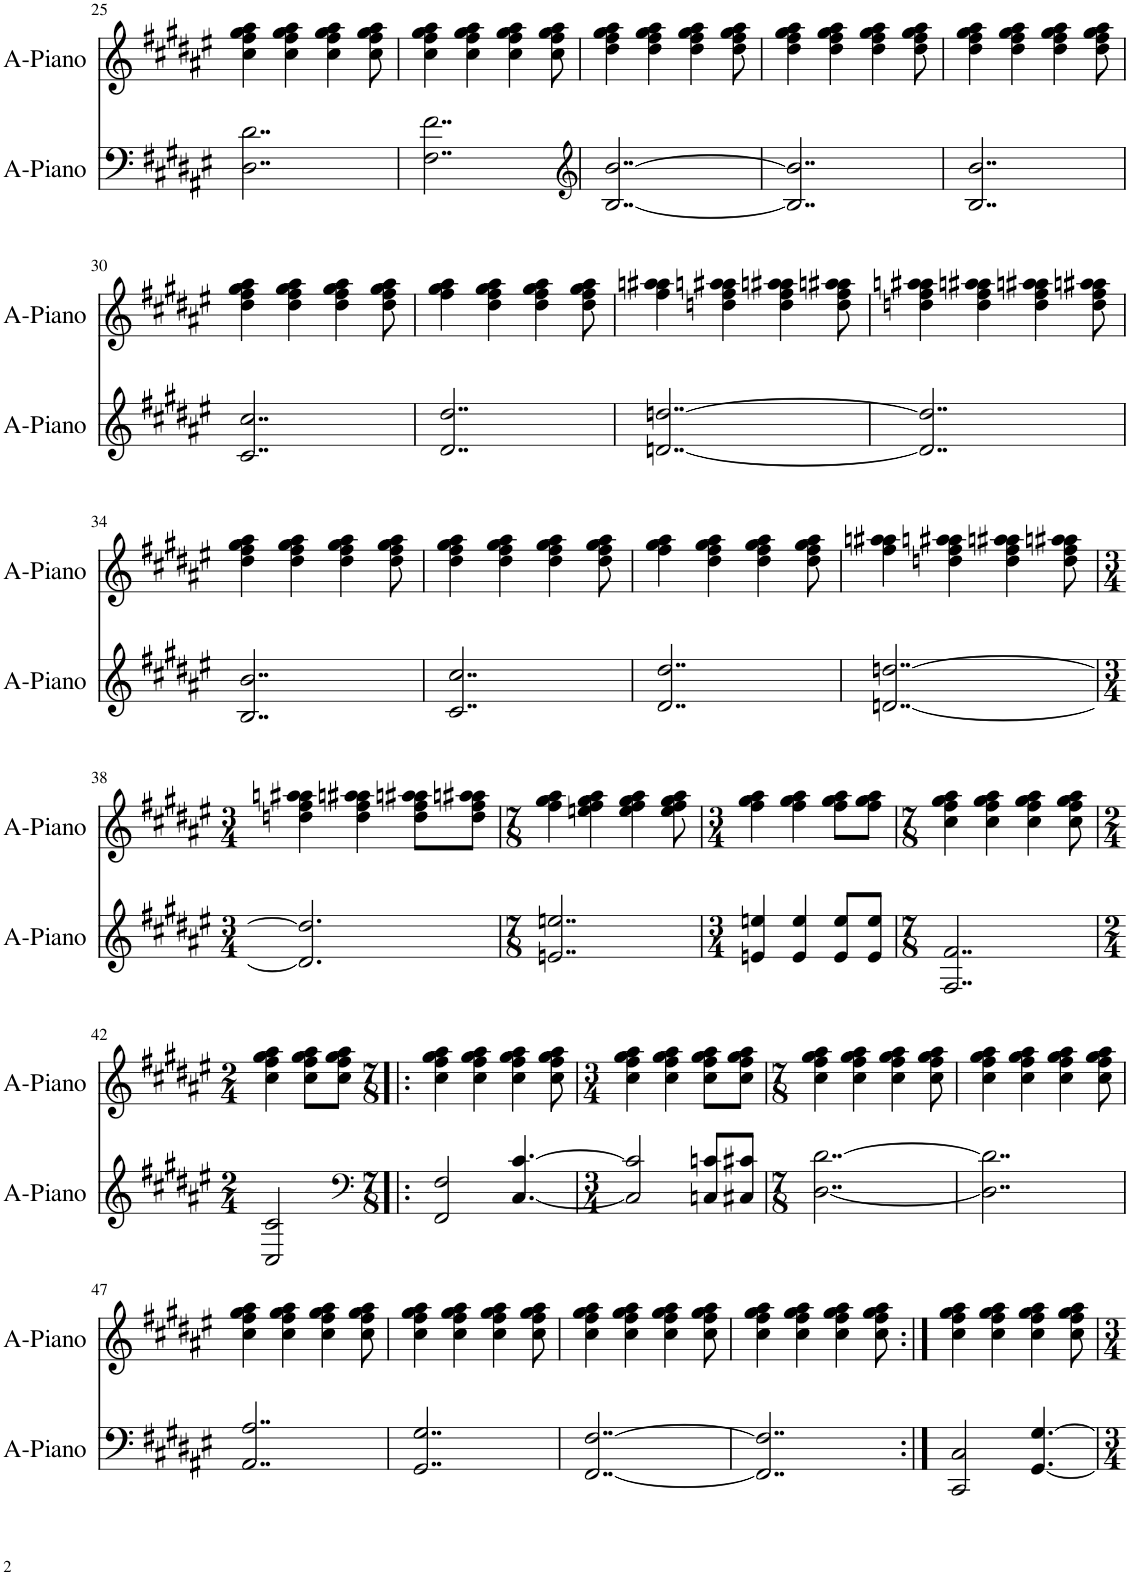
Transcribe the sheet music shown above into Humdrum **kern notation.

**kern	**kern
*part2	*part1
*staff2	*staff1
*I"Acoustic Piano	*I"Acoustic Piano
*I'A-Piano	*I'A-Piano
!!LO:PB:g=z
*clefF4	*clefG2
*k[f#c#g#d#a#e#]	*k[f#c#g#d#a#e#]
*M7/8	*M7/8
=25	=25
2..D#\ 2..d#\	4cc#\ 4ff#\ 4gg#\ 4aa#\
.	4cc#\ 4ff#\ 4gg#\ 4aa#\
.	4cc#\ 4ff#\ 4gg#\ 4aa#\
.	8cc#\ 8ff#\ 8gg#\ 8aa#\
=26	=26
2..F#\ 2..f#\	4cc#\ 4ff#\ 4gg#\ 4aa#\
.	4cc#\ 4ff#\ 4gg#\ 4aa#\
.	4cc#\ 4ff#\ 4gg#\ 4aa#\
.	8cc#\ 8ff#\ 8gg#\ 8aa#\
=27	=27
*clefG2	*
[2..B/ [2..b/	4dd#\ 4ff#\ 4gg#\ 4aa#\
.	4dd#\ 4ff#\ 4gg#\ 4aa#\
.	4dd#\ 4ff#\ 4gg#\ 4aa#\
.	8dd#\ 8ff#\ 8gg#\ 8aa#\
=28	=28
2..B/] 2..b/]	4dd#\ 4ff#\ 4gg#\ 4aa#\
.	4dd#\ 4ff#\ 4gg#\ 4aa#\
.	4dd#\ 4ff#\ 4gg#\ 4aa#\
.	8dd#\ 8ff#\ 8gg#\ 8aa#\
=29	=29
2..B/ 2..b/	4dd#\ 4ff#\ 4gg#\ 4aa#\
.	4dd#\ 4ff#\ 4gg#\ 4aa#\
.	4dd#\ 4ff#\ 4gg#\ 4aa#\
.	8dd#\ 8ff#\ 8gg#\ 8aa#\
!!LO:LB:g=z
=30	=30
2..c#/ 2..cc#/	4dd#\ 4ff#\ 4gg#\ 4aa#\
.	4dd#\ 4ff#\ 4gg#\ 4aa#\
.	4dd#\ 4ff#\ 4gg#\ 4aa#\
.	8dd#\ 8ff#\ 8gg#\ 8aa#\
=31	=31
2..d#/ 2..dd#/	4ff#\ 4gg#\ 4aa#\
.	4dd#\ 4ff#\ 4gg#\ 4aa#\
.	4dd#\ 4ff#\ 4gg#\ 4aa#\
.	8dd#\ 8ff#\ 8gg#\ 8aa#\
=32	=32
[2..dn/ [2..ddn/	4ff#\ 4aan\ 4aa#X\
.	4ddn\ 4ff#\ 4aan\ 4aa#X\
.	4dd\ 4ff#\ 4aan\ 4aa#X\
.	8dd\ 8ff#\ 8aan\ 8aa#X\
=33	=33
2..d/] 2..dd/]	4ddn\ 4ff#\ 4aan\ 4aa#X\
.	4dd\ 4ff#\ 4aan\ 4aa#X\
.	4dd\ 4ff#\ 4aan\ 4aa#X\
.	8dd\ 8ff#\ 8aan\ 8aa#X\
!!LO:LB:g=z
=34	=34
2..B/ 2..b/	4dd#\ 4ff#\ 4gg#\ 4aa#\
.	4dd#\ 4ff#\ 4gg#\ 4aa#\
.	4dd#\ 4ff#\ 4gg#\ 4aa#\
.	8dd#\ 8ff#\ 8gg#\ 8aa#\
=35	=35
2..c#/ 2..cc#/	4dd#\ 4ff#\ 4gg#\ 4aa#\
.	4dd#\ 4ff#\ 4gg#\ 4aa#\
.	4dd#\ 4ff#\ 4gg#\ 4aa#\
.	8dd#\ 8ff#\ 8gg#\ 8aa#\
=36	=36
2..d#/ 2..dd#/	4ff#\ 4gg#\ 4aa#\
.	4dd#\ 4ff#\ 4gg#\ 4aa#\
.	4dd#\ 4ff#\ 4gg#\ 4aa#\
.	8dd#\ 8ff#\ 8gg#\ 8aa#\
=37	=37
[2..dn/ [2..ddn/	4ff#\ 4aan\ 4aa#X\
.	4ddn\ 4ff#\ 4aan\ 4aa#X\
.	4dd\ 4ff#\ 4aan\ 4aa#X\
.	8dd\ 8ff#\ 8aan\ 8aa#X\
!!LO:LB:g=z
=38	=38
*M3/4	*M3/4
2.d/] 2.dd/]	4ddn\ 4ff#\ 4aan\ 4aa#X\
.	4dd\ 4ff#\ 4aan\ 4aa#X\
.	8dd\ 8ff#\ 8aan\ 8aa#X\L
.	8dd\ 8ff#\ 8aan\ 8aa#X\J
=39	=39
*M7/8	*M7/8
2..en/ 2..een/	4ff#\ 4gg#\ 4aa#\
.	4een\ 4ff#\ 4gg#\ 4aa#\
.	4ee\ 4ff#\ 4gg#\ 4aa#\
.	8ee\ 8ff#\ 8gg#\ 8aa#\
=40	=40
*M3/4	*M3/4
4en/ 4een/	4ff#\ 4gg#\ 4aa#\
4e/ 4ee/	4ff#\ 4gg#\ 4aa#\
8e/ 8ee/L	8ff#\ 8gg#\ 8aa#\L
8e/ 8ee/J	8ff#\ 8gg#\ 8aa#\J
=41	=41
*M7/8	*M7/8
2..F#/ 2..f#/	4cc#\ 4ff#\ 4gg#\ 4aa#\
.	4cc#\ 4ff#\ 4gg#\ 4aa#\
.	4cc#\ 4ff#\ 4gg#\ 4aa#\
.	8cc#\ 8ff#\ 8gg#\ 8aa#\
!!LO:LB:g=z
=42	=42
*M2/4	*M2/4
2C#/ 2c#/	4cc#\ 4ff#\ 4gg#\ 4aa#\
.	8cc#\ 8ff#\ 8gg#\ 8aa#\L
.	8cc#\ 8ff#\ 8gg#\ 8aa#\J
=43!|:	=43!|:
*clefF4	*
*M7/8	*M7/8
2FF#/ 2F#/	4cc#\ 4ff#\ 4gg#\ 4aa#\
.	4cc#\ 4ff#\ 4gg#\ 4aa#\
[4.C#/ [4.c#/	4cc#\ 4ff#\ 4gg#\ 4aa#\
.	8cc#\ 8ff#\ 8gg#\ 8aa#\
=44	=44
*M3/4	*M3/4
2C#/] 2c#/]	4cc#\ 4ff#\ 4gg#\ 4aa#\
.	4cc#\ 4ff#\ 4gg#\ 4aa#\
8Cn/ 8cn/L	8cc#\ 8ff#\ 8gg#\ 8aa#\L
8C#X/ 8c#X/J	8cc#\ 8ff#\ 8gg#\ 8aa#\J
=45	=45
*M7/8	*M7/8
[2..D#\ [2..d#\	4cc#\ 4ff#\ 4gg#\ 4aa#\
.	4cc#\ 4ff#\ 4gg#\ 4aa#\
.	4cc#\ 4ff#\ 4gg#\ 4aa#\
.	8cc#\ 8ff#\ 8gg#\ 8aa#\
=46	=46
2..D#\] 2..d#\]	4cc#\ 4ff#\ 4gg#\ 4aa#\
.	4cc#\ 4ff#\ 4gg#\ 4aa#\
.	4cc#\ 4ff#\ 4gg#\ 4aa#\
.	8cc#\ 8ff#\ 8gg#\ 8aa#\
!!LO:LB:g=z
=47	=47
2..AA#/ 2..A#/	4cc#\ 4ff#\ 4gg#\ 4aa#\
.	4cc#\ 4ff#\ 4gg#\ 4aa#\
.	4cc#\ 4ff#\ 4gg#\ 4aa#\
.	8cc#\ 8ff#\ 8gg#\ 8aa#\
=48	=48
2..GG#/ 2..G#/	4cc#\ 4ff#\ 4gg#\ 4aa#\
.	4cc#\ 4ff#\ 4gg#\ 4aa#\
.	4cc#\ 4ff#\ 4gg#\ 4aa#\
.	8cc#\ 8ff#\ 8gg#\ 8aa#\
=49	=49
[2..FF#/ [2..F#/	4cc#\ 4ff#\ 4gg#\ 4aa#\
.	4cc#\ 4ff#\ 4gg#\ 4aa#\
.	4cc#\ 4ff#\ 4gg#\ 4aa#\
.	8cc#\ 8ff#\ 8gg#\ 8aa#\
=50	=50
2..FF#/] 2..F#/]	4cc#\ 4ff#\ 4gg#\ 4aa#\
.	4cc#\ 4ff#\ 4gg#\ 4aa#\
.	4cc#\ 4ff#\ 4gg#\ 4aa#\
.	8cc#\ 8ff#\ 8gg#\ 8aa#\
=51:|!	=51:|!
2CC#/ 2C#/	4cc#\ 4ff#\ 4gg#\ 4aa#\
.	4cc#\ 4ff#\ 4gg#\ 4aa#\
[4.GG#/ [4.G#/	4cc#\ 4ff#\ 4gg#\ 4aa#\
.	8cc#\ 8ff#\ 8gg#\ 8aa#\
=	=
*-	*-
